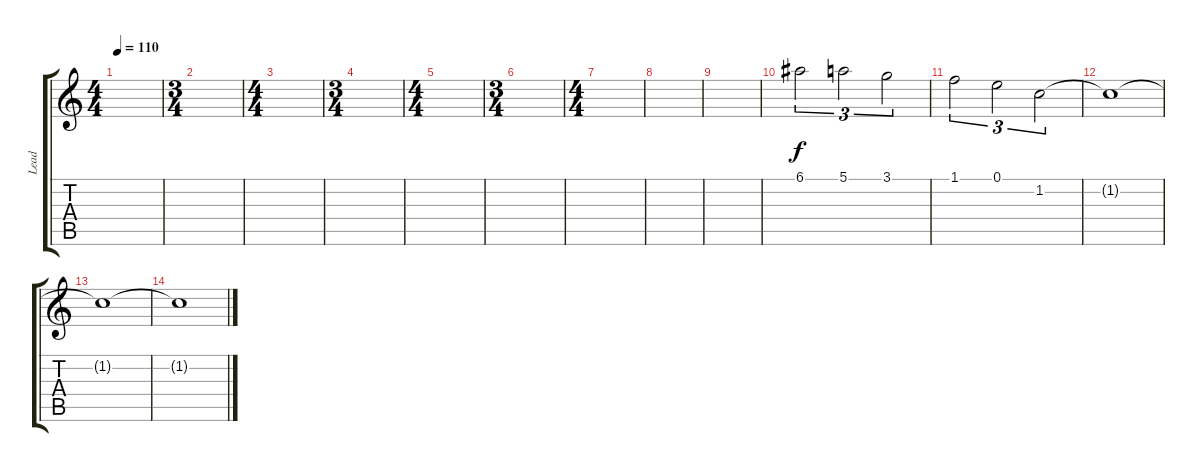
\track ("Lead" "Lead") {instrument distortionguitar}
\staff {score tabs}
\tuning (E4 B3 G3 D3 A2 E2) {hide}
\ts (4 4)
\tempo 110
\clef g2
\ks c
|
\ts (3 4)
|
\ts (4 4)
|
\ts (3 4)
|
\ts (4 4)
|
\ts (3 4)
|
\ts (4 4)
|
|
|
6.1.2{tu (3 2)} 5.1.2{tu (3 2)} 3.1.2{tu (3 2)} |
1.1.2{tu (3 2)} 0.1.2{tu (3 2)} 1.2.2{tu (3 2)} |
1.2{t}.1 |
1.2{t}.1 |
1.2{t}.1
